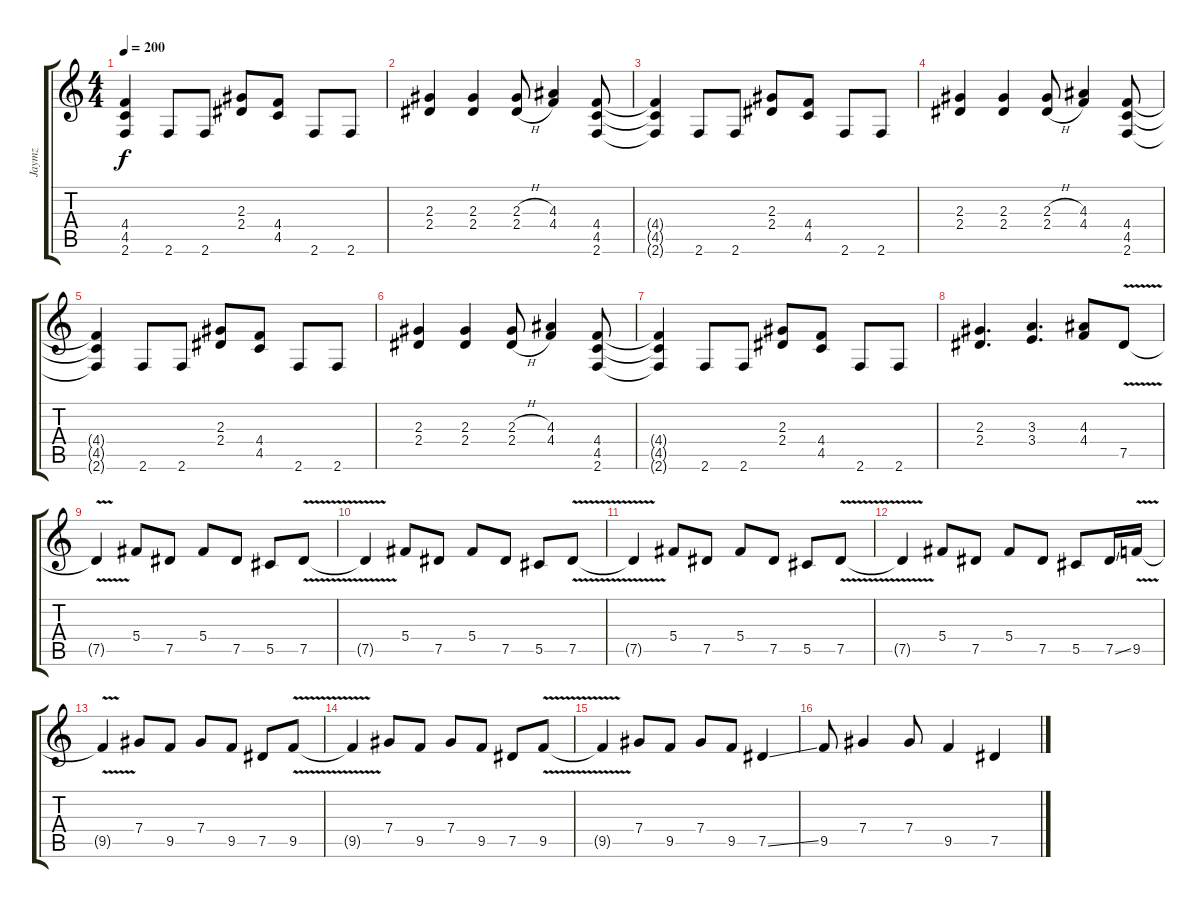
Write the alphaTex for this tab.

\track ("Jaymz" "Jaymz") {instrument distortionguitar}
\staff {score tabs}
\tuning (Eb4 Bb3 Gb3 Db3 Ab2 Eb2) {hide}
\ts (4 4)
\tempo 200
\clef g2
\ks c
(4.4{t} 4.5{t} 2.6{t}).4{dy f} 2.6.8 2.6.8 (2.3 2.4).8 (4.4 4.5).8 2.6.8 2.6.8 |
(2.3 2.4).4 (2.3 2.4).4 (2.3{h} 2.4{h}).8 (4.3 4.4).4 (4.4 4.5 2.6).8 |
(4.4{t} 4.5{t} 2.6{t}).4 2.6.8 2.6.8 (2.3 2.4).8 (4.4 4.5).8 2.6.8 2.6.8 |
(2.3 2.4).4 (2.3 2.4).4 (2.3{h} 2.4{h}).8 (4.3 4.4).4 (4.4 4.5 2.6).8 |
(4.4{t} 4.5{t} 2.6{t}).4 2.6.8 2.6.8 (2.3 2.4).8 (4.4 4.5).8 2.6.8 2.6.8 |
(2.3 2.4).4 (2.3 2.4).4 (2.3{h} 2.4{h}).8 (4.3 4.4).4 (4.4 4.5 2.6).8 |
(4.4{t} 4.5{t} 2.6{t}).4 2.6.8 2.6.8 (2.3 2.4).8 (4.4 4.5).8 2.6.8 2.6.8 |
(2.3 2.4).4{d} (3.3 3.4).4{d} (4.3 4.4).8 7.5{v}.8 |
7.5{t}.4 5.4.8 7.5.8 5.4.8 7.5.8 5.5.8 7.5{v}.8 |
7.5{t}.4 5.4.8 7.5.8 5.4.8 7.5.8 5.5.8 7.5{v}.8 |
7.5{t}.4 5.4.8 7.5.8 5.4.8 7.5.8 5.5.8 7.5{v}.8 |
7.5{t}.4 5.4.8 7.5.8 5.4.8 7.5.8 5.5.8 7.5{ss}.16 9.5{v}.16 |
9.5{t}.4 7.4.8 9.5.8 7.4.8 9.5.8 7.5.8 9.5{v}.8 |
9.5{t}.4 7.4.8 9.5.8 7.4.8 9.5.8 7.5.8 9.5{v}.8 |
9.5{t}.4 7.4.8 9.5.8 7.4.8 9.5.8 7.5{ss}.4 |
9.5.8 7.4.4 7.4.8 9.5.4 7.5{ss}.4
